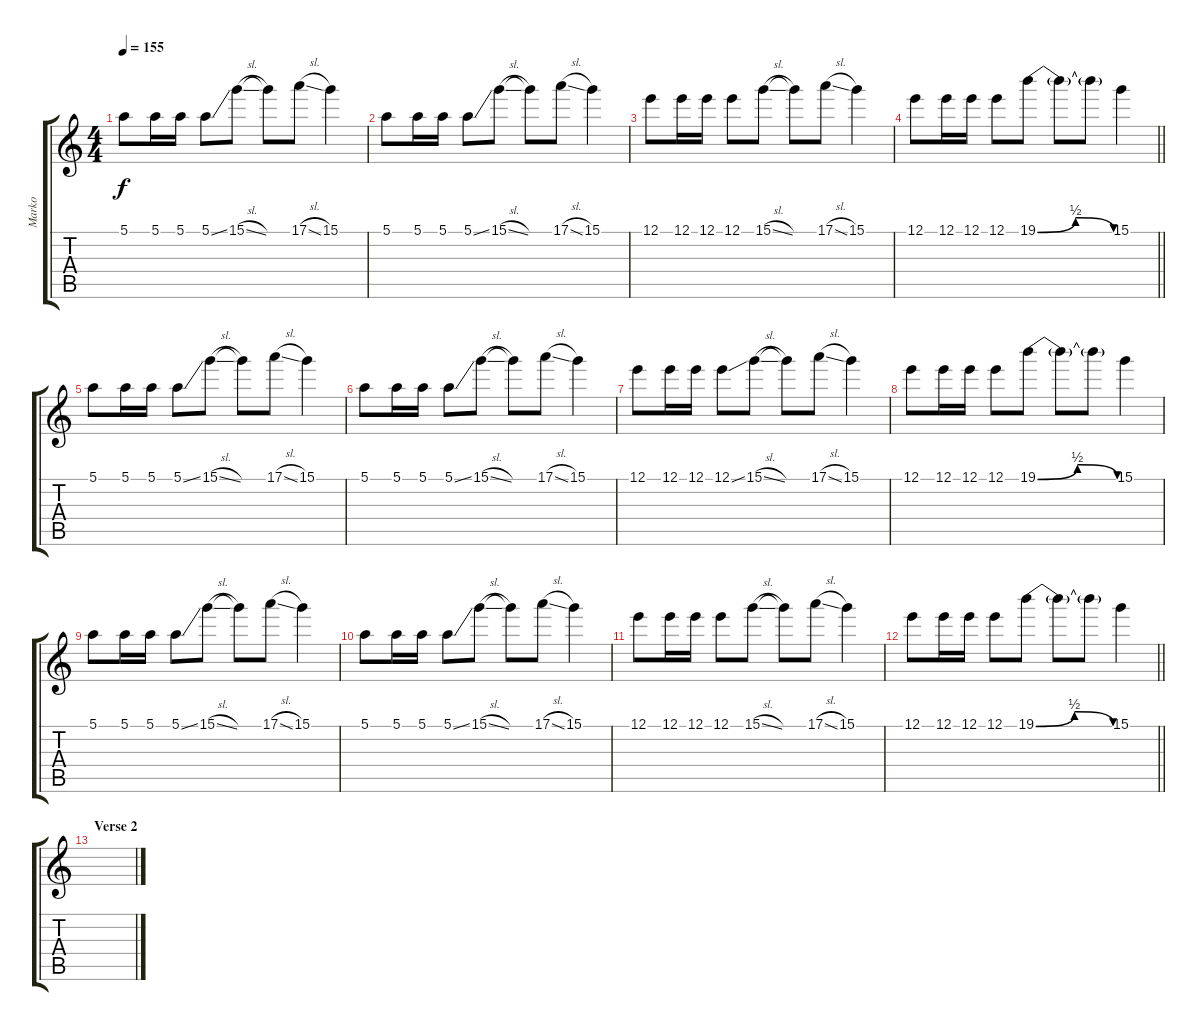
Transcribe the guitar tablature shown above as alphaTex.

\track ("Marko" "Marko") {instrument distortionguitar}
\staff {score tabs}
\tuning (E4 B3 G3 D3 A2 E2) {hide}
\ts (4 4)
\tempo 155
\clef g2
\ks c
5.1.8{dy f} 5.1.16 5.1.16 5.1{ss}.8 15.1{sl}.8 15.1{t}.8 17.1{sl}.8 15.1.4 |
5.1.8 5.1.16 5.1.16 5.1{ss}.8 15.1{sl}.8 15.1{t}.8 17.1{sl}.8 15.1.4 |
12.1.8 12.1.16 12.1.16 12.1.8 15.1{sl}.8 15.1{t}.8 17.1{sl}.8 15.1.4 |
\barLineRight lightlight
12.1.8 12.1.16 12.1.16 12.1.8 19.1{be (bendrelease 0 0 15 2 36 2 60 0)}.8 19.1{t}.8 19.1{t}.8 15.1.4 |
5.1.8 5.1.16 5.1.16 5.1{ss}.8 15.1{sl}.8 15.1{t}.8 17.1{sl}.8 15.1.4 |
5.1.8 5.1.16 5.1.16 5.1{ss}.8 15.1{sl}.8 15.1{t}.8 17.1{sl}.8 15.1.4 |
12.1.8 12.1.16 12.1.16 12.1{ss}.8 15.1{sl}.8 15.1{t}.8 17.1{sl}.8 15.1.4 |
12.1.8 12.1.16 12.1.16 12.1.8 19.1{be (bendrelease 0 0 15 2 36 2 60 0)}.8 19.1{t}.8 19.1{t}.8 15.1.4 |
5.1.8 5.1.16 5.1.16 5.1{ss}.8 15.1{sl}.8 15.1{t}.8 17.1{sl}.8 15.1.4 |
5.1.8 5.1.16 5.1.16 5.1{ss}.8 15.1{sl}.8 15.1{t}.8 17.1{sl}.8 15.1.4 |
12.1.8 12.1.16 12.1.16 12.1.8 15.1{sl}.8 15.1{t}.8 17.1{sl}.8 15.1.4 |
\barLineRight lightlight
12.1.8 12.1.16 12.1.16 12.1.8 19.1{be (bendrelease 0 0 15 2 36 2 60 0)}.8 19.1{t}.8 19.1{t}.8 15.1.4 |
\section ("" "Verse 2")
